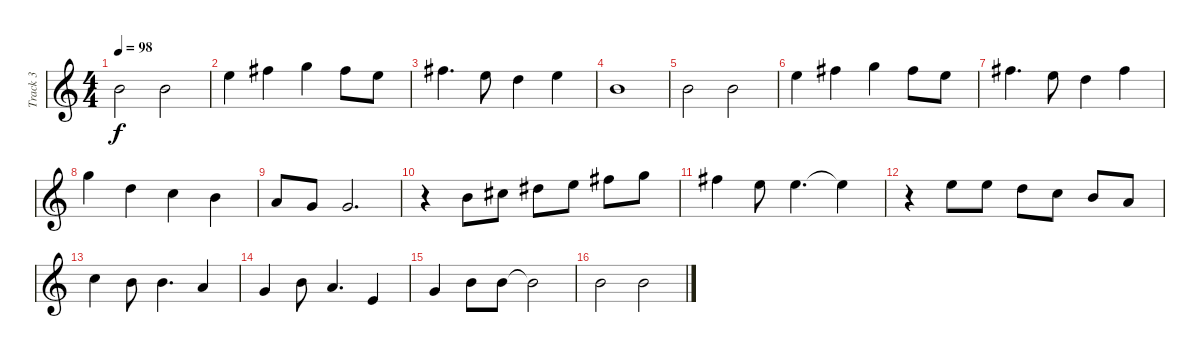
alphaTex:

\track ("Track 3" "Track 3") {instrument voiceoohs}
\staff {score}
\tuning (E4 B3 G3 D3 A2 E2 B1) {hide}
\ts (4 4)
\tempo 98
\clef g2
\ks c
7.1.2{dy f} 7.1.2 |
12.1.4 14.1.4 15.1.4 14.1.8 12.1.8 |
14.1.4{d} 12.1.8 10.1.4 12.1.4 |
12.2.1 |
12.2.2 12.2.2 |
12.1.4 14.1.4 15.1.4 14.1.8 12.1.8 |
14.1.4{d} 12.1.8 10.1.4 14.1.4 |
15.1.4 15.2.4 13.2.4 12.2.4 |
10.2.8 12.3.8 12.3.2{d} |
r.4 12.2.8 9.1.8 11.1.8 12.1.8 14.1.8 15.1.8 |
14.1.4 12.1.8 12.1.4{d} 12.1{t}.4 |
r.4 12.1.8 12.1.8 10.1.8 8.1.8 7.1.8 5.1.8 |
8.1.4 7.1.8 7.1.4{d} 5.1.4 |
3.1.4 7.1.8 5.1.4{d} 5.2.4 |
3.1.4 7.1.8 7.1.8 7.1{t}.2 |
7.1.2 7.1.2
